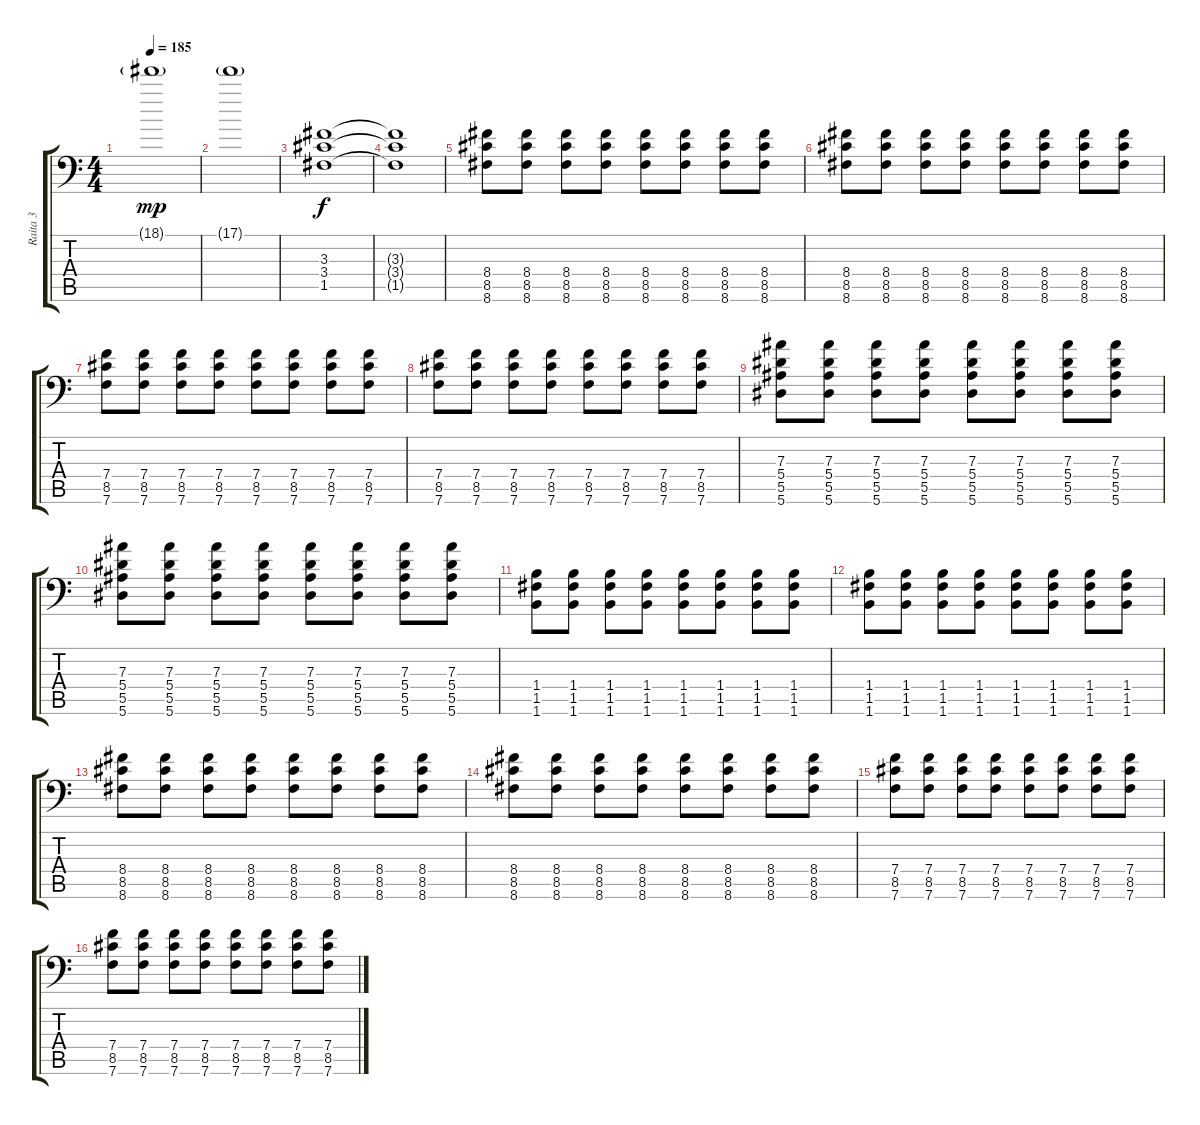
\track ("Raita 3" "Raita 3") {instrument distortionguitar}
\staff {score tabs}
\tuning (C4 G3 Eb3 Bb2 F2 Bb1) {hide}
\ts (4 4)
\tempo 185
\clef f4
\ks c
18.1{g}.1{dy mp} |
17.1{g}.1 |
(3.3 3.4 1.5).1{dy f} |
(3.3{t} 3.4{t} 1.5{t}).1 |
(8.4 8.5 8.6).8 (8.4 8.5 8.6).8 (8.4 8.5 8.6).8 (8.4 8.5 8.6).8 (8.4 8.5 8.6).8 (8.4 8.5 8.6).8 (8.4 8.5 8.6).8 (8.4 8.5 8.6).8 |
(8.4 8.5 8.6).8 (8.4 8.5 8.6).8 (8.4 8.5 8.6).8 (8.4 8.5 8.6).8 (8.4 8.5 8.6).8 (8.4 8.5 8.6).8 (8.4 8.5 8.6).8 (8.4 8.5 8.6).8 |
(7.4 8.5 7.6).8 (7.4 8.5 7.6).8 (7.4 8.5 7.6).8 (7.4 8.5 7.6).8 (7.4 8.5 7.6).8 (7.4 8.5 7.6).8 (7.4 8.5 7.6).8 (7.4 8.5 7.6).8 |
(7.4 8.5 7.6).8 (7.4 8.5 7.6).8 (7.4 8.5 7.6).8 (7.4 8.5 7.6).8 (7.4 8.5 7.6).8 (7.4 8.5 7.6).8 (7.4 8.5 7.6).8 (7.4 8.5 7.6).8 |
(7.3 5.4 5.5 5.6).8 (7.3 5.4 5.5 5.6).8 (7.3 5.4 5.5 5.6).8 (7.3 5.4 5.5 5.6).8 (7.3 5.4 5.5 5.6).8 (7.3 5.4 5.5 5.6).8 (7.3 5.4 5.5 5.6).8 (7.3 5.4 5.5 5.6).8 |
(7.3 5.4 5.5 5.6).8 (7.3 5.4 5.5 5.6).8 (7.3 5.4 5.5 5.6).8 (7.3 5.4 5.5 5.6).8 (7.3 5.4 5.5 5.6).8 (7.3 5.4 5.5 5.6).8 (7.3 5.4 5.5 5.6).8 (7.3 5.4 5.5 5.6).8 |
(1.4 1.5 1.6).8 (1.4 1.5 1.6).8 (1.4 1.5 1.6).8 (1.4 1.5 1.6).8 (1.4 1.5 1.6).8 (1.4 1.5 1.6).8 (1.4 1.5 1.6).8 (1.4 1.5 1.6).8 |
(1.4 1.5 1.6).8 (1.4 1.5 1.6).8 (1.4 1.5 1.6).8 (1.4 1.5 1.6).8 (1.4 1.5 1.6).8 (1.4 1.5 1.6).8 (1.4 1.5 1.6).8 (1.4 1.5 1.6).8 |
(8.4 8.5 8.6).8 (8.4 8.5 8.6).8 (8.4 8.5 8.6).8 (8.4 8.5 8.6).8 (8.4 8.5 8.6).8 (8.4 8.5 8.6).8 (8.4 8.5 8.6).8 (8.4 8.5 8.6).8 |
(8.4 8.5 8.6).8 (8.4 8.5 8.6).8 (8.4 8.5 8.6).8 (8.4 8.5 8.6).8 (8.4 8.5 8.6).8 (8.4 8.5 8.6).8 (8.4 8.5 8.6).8 (8.4 8.5 8.6).8 |
(7.4 8.5 7.6).8 (7.4 8.5 7.6).8 (7.4 8.5 7.6).8 (7.4 8.5 7.6).8 (7.4 8.5 7.6).8 (7.4 8.5 7.6).8 (7.4 8.5 7.6).8 (7.4 8.5 7.6).8 |
(7.4 8.5 7.6).8 (7.4 8.5 7.6).8 (7.4 8.5 7.6).8 (7.4 8.5 7.6).8 (7.4 8.5 7.6).8 (7.4 8.5 7.6).8 (7.4 8.5 7.6).8 (7.4 8.5 7.6).8
